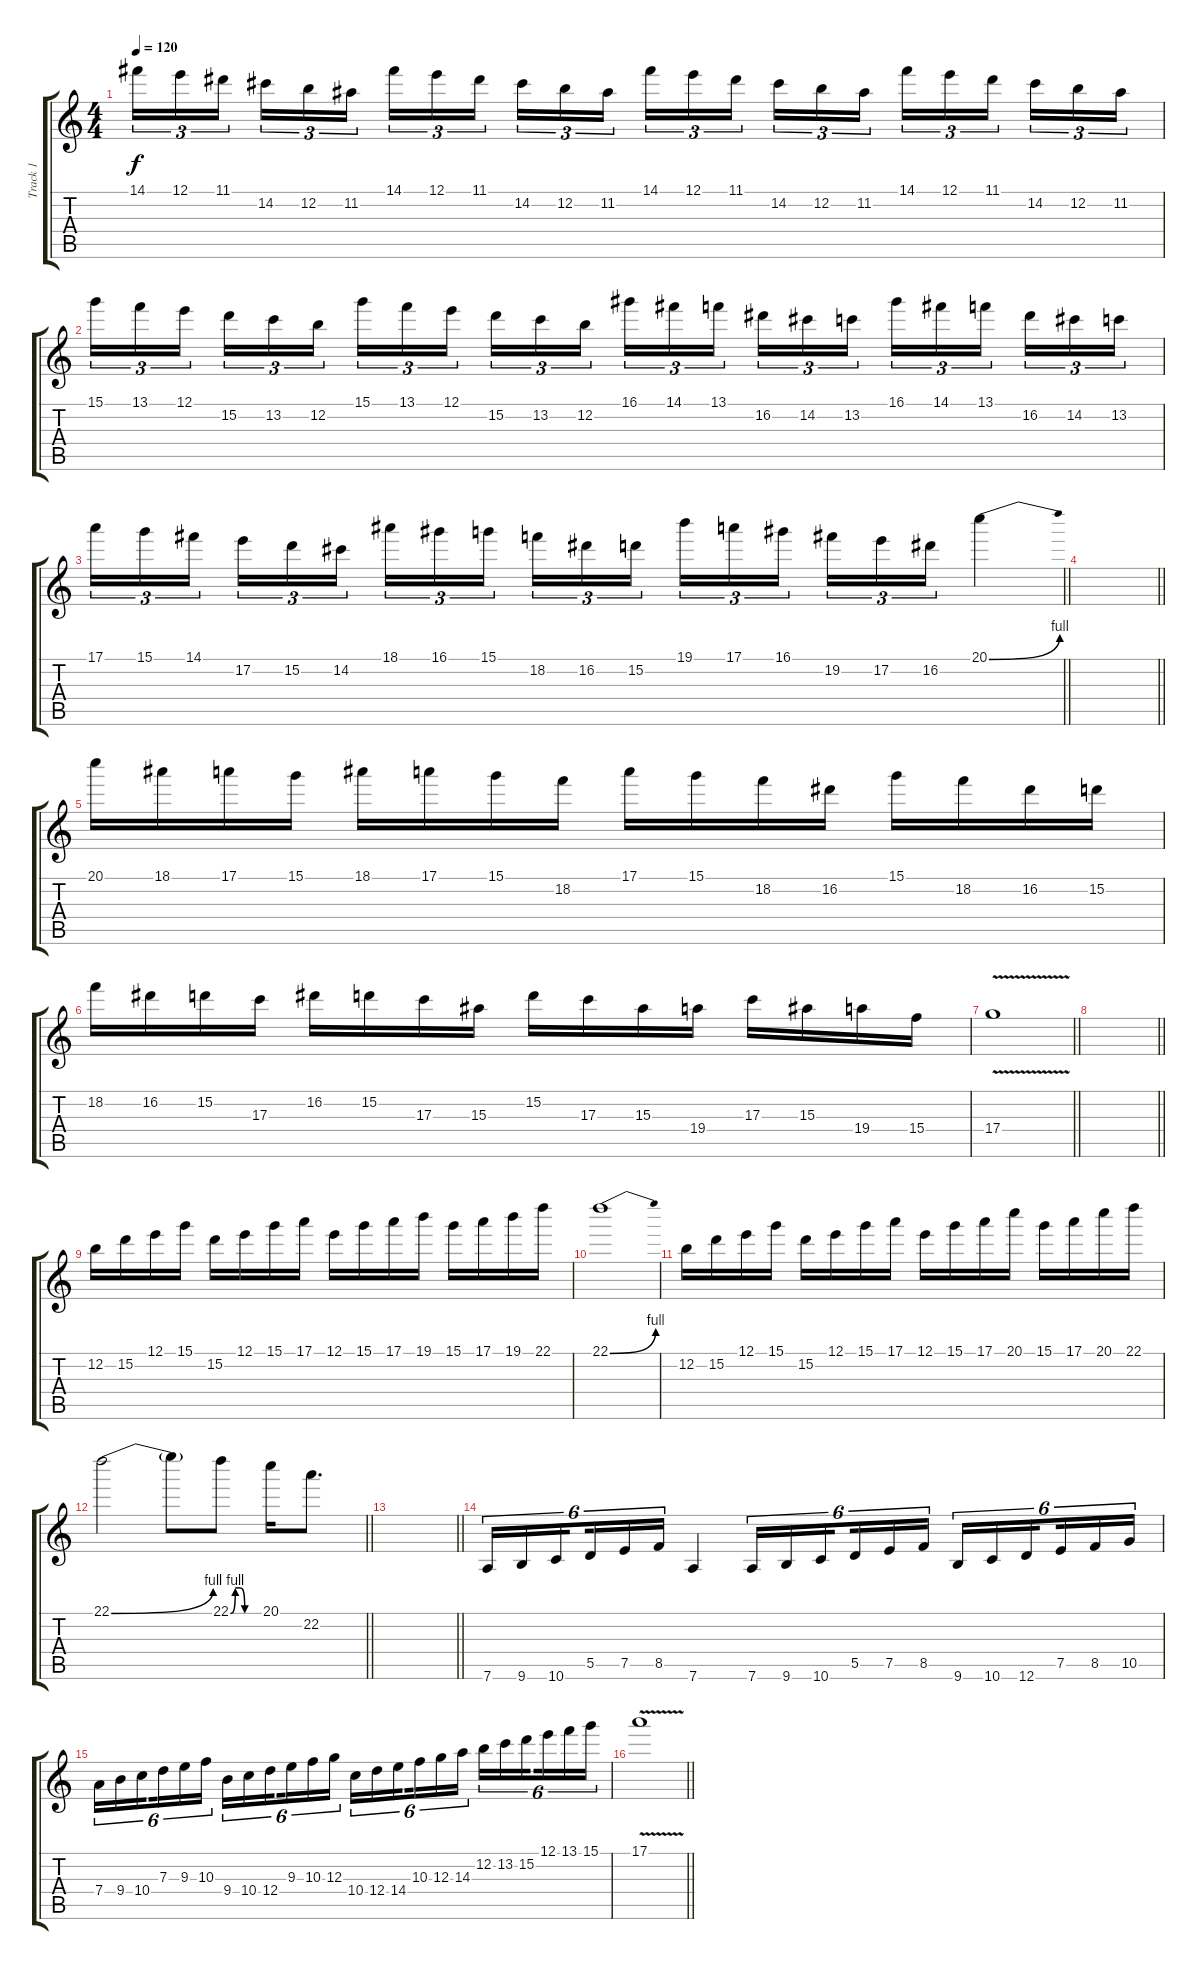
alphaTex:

\track ("Track 1" "Track 1") {instrument distortionguitar}
\staff {score tabs}
\tuning (E4 B3 G3 D3 A2 D2) {hide}
\ts (4 4)
\tempo 120
\clef g2
\ks c
14.1.16{tu (3 2) dy f} 12.1.16{tu (3 2)} 11.1.16{tu (3 2) beam splitsecondary} 14.2.16{tu (3 2)} 12.2.16{tu (3 2)} 11.2.16{tu (3 2)} 14.1.16{tu (3 2)} 12.1.16{tu (3 2)} 11.1.16{tu (3 2) beam splitsecondary} 14.2.16{tu (3 2)} 12.2.16{tu (3 2)} 11.2.16{tu (3 2)} 14.1.16{tu (3 2)} 12.1.16{tu (3 2)} 11.1.16{tu (3 2) beam splitsecondary} 14.2.16{tu (3 2)} 12.2.16{tu (3 2)} 11.2.16{tu (3 2)} 14.1.16{tu (3 2)} 12.1.16{tu (3 2)} 11.1.16{tu (3 2) beam splitsecondary} 14.2.16{tu (3 2)} 12.2.16{tu (3 2)} 11.2.16{tu (3 2)} |
15.1.16{tu (3 2)} 13.1.16{tu (3 2)} 12.1.16{tu (3 2) beam splitsecondary} 15.2.16{tu (3 2)} 13.2.16{tu (3 2)} 12.2.16{tu (3 2)} 15.1.16{tu (3 2)} 13.1.16{tu (3 2)} 12.1.16{tu (3 2) beam splitsecondary} 15.2.16{tu (3 2)} 13.2.16{tu (3 2)} 12.2.16{tu (3 2)} 16.1.16{tu (3 2)} 14.1.16{tu (3 2)} 13.1.16{tu (3 2) beam splitsecondary} 16.2.16{tu (3 2)} 14.2.16{tu (3 2)} 13.2.16{tu (3 2)} 16.1.16{tu (3 2)} 14.1.16{tu (3 2)} 13.1.16{tu (3 2) beam splitsecondary} 16.2.16{tu (3 2)} 14.2.16{tu (3 2)} 13.2.16{tu (3 2)} |
\barLineRight lightlight
17.1.16{tu (3 2)} 15.1.16{tu (3 2)} 14.1.16{tu (3 2) beam splitsecondary} 17.2.16{tu (3 2)} 15.2.16{tu (3 2)} 14.2.16{tu (3 2)} 18.1.16{tu (3 2)} 16.1.16{tu (3 2)} 15.1.16{tu (3 2) beam splitsecondary} 18.2.16{tu (3 2)} 16.2.16{tu (3 2)} 15.2.16{tu (3 2)} 19.1.16{tu (3 2)} 17.1.16{tu (3 2)} 16.1.16{tu (3 2) beam splitsecondary} 19.2.16{tu (3 2)} 17.2.16{tu (3 2)} 16.2.16{tu (3 2)} 20.1{be (bend 0 0 60 4)}.4 |
\barLineRight lightlight
|
\section ("" "")
20.1.16 18.1.16 17.1.16 15.1.16 18.1.16 17.1.16 15.1.16 18.2.16 17.1.16 15.1.16 18.2.16 16.2.16 15.1.16 18.2.16 16.2.16 15.2.16 |
18.2.16 16.2.16 15.2.16 17.3.16 16.2.16 15.2.16 17.3.16 15.3.16 15.2.16 17.3.16 15.3.16 19.4.16 17.3.16 15.3.16 19.4.16 15.4.16 |
\barLineRight lightlight
17.4{v}.1 |
\barLineRight lightlight
|
\section ("" "")
12.2.16 15.2.16 12.1.16 15.1.16 15.2.16 12.1.16 15.1.16 17.1.16 12.1.16 15.1.16 17.1.16 19.1.16 15.1.16 17.1.16 19.1.16 22.1.16 |
22.1{be (bend 0 0 60 4)}.1 |
12.2.16 15.2.16 12.1.16 15.1.16 15.2.16 12.1.16 15.1.16 17.1.16 12.1.16 15.1.16 17.1.16 20.1.16 15.1.16 17.1.16 20.1.16 22.1.16 |
\barLineRight lightlight
22.1{be (bend 0 0 60 4)}.2 22.1{t}.8 22.1{be (custom 0 0 10 4 20 4 30 0 60 0)}.8 20.1.16 22.2.8{d} |
\barLineRight lightlight
|
\section ("" "")
7.6.16{tu (6 4)} 9.6.16{tu (6 4)} 10.6.16{tu (6 4) beam splitsecondary} 5.5.16{tu (6 4)} 7.5.16{tu (6 4)} 8.5.16{tu (6 4)} 7.6.4 7.6.16{tu (6 4)} 9.6.16{tu (6 4)} 10.6.16{tu (6 4) beam splitsecondary} 5.5.16{tu (6 4)} 7.5.16{tu (6 4)} 8.5.16{tu (6 4)} 9.6.16{tu (6 4)} 10.6.16{tu (6 4)} 12.6.16{tu (6 4) beam splitsecondary} 7.5.16{tu (6 4)} 8.5.16{tu (6 4)} 10.5.16{tu (6 4)} |
7.4.16{tu (6 4)} 9.4.16{tu (6 4)} 10.4.16{tu (6 4) beam splitsecondary} 7.3.16{tu (6 4)} 9.3.16{tu (6 4)} 10.3.16{tu (6 4)} 9.4.16{tu (6 4)} 10.4.16{tu (6 4)} 12.4.16{tu (6 4) beam splitsecondary} 9.3.16{tu (6 4)} 10.3.16{tu (6 4)} 12.3.16{tu (6 4)} 10.4.16{tu (6 4)} 12.4.16{tu (6 4)} 14.4.16{tu (6 4) beam splitsecondary} 10.3.16{tu (6 4)} 12.3.16{tu (6 4)} 14.3.16{tu (6 4)} 12.2.16{tu (6 4)} 13.2.16{tu (6 4)} 15.2.16{tu (6 4) beam splitsecondary} 12.1.16{tu (6 4)} 13.1.16{tu (6 4)} 15.1.16{tu (6 4)} |
\barLineRight lightlight
17.1{v}.1
